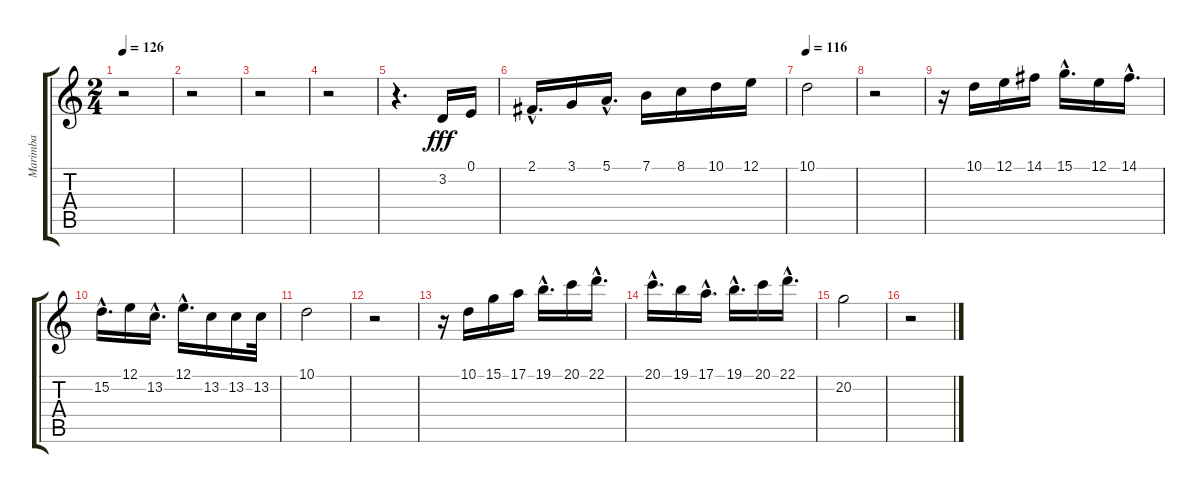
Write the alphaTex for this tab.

\track ("Marimba" "Marimba") {instrument marimba}
\staff {score tabs}
\tuning (E4 B3 G3 D3 A2 E2) {hide}
\ts (2 4)
\tempo 126
\clef g2
\ks c
r.2{dy fff} |
r.2 |
r.2 |
r.2 |
r.4{d} 3.2.16 0.1.16 |
2.1{hac}.16{d} 3.1.16 5.1{hac}.16{d} 7.1.16 8.1.16 10.1.16 12.1.16 |
\tempo 116
10.1.2 |
r.2 |
r.16 10.1.16 12.1.16 14.1.16 15.1{hac}.16{d} 12.1.16 14.1{hac}.16{d} |
15.2{hac}.16{d} 12.1.16 13.2{hac}.16{d} 12.1{hac}.16{d} 13.2.16 13.2.16 13.2.32 |
10.1.2 |
r.2 |
r.16 10.1.16 15.1.16 17.1.16 19.1{hac}.16{d} 20.1.16 22.1{hac}.16{d} |
20.1{hac}.16{d} 19.1.16 17.1{hac}.16{d} 19.1{hac}.16{d} 20.1.16 22.1{hac}.16{d} |
20.2.2 |
r.2
